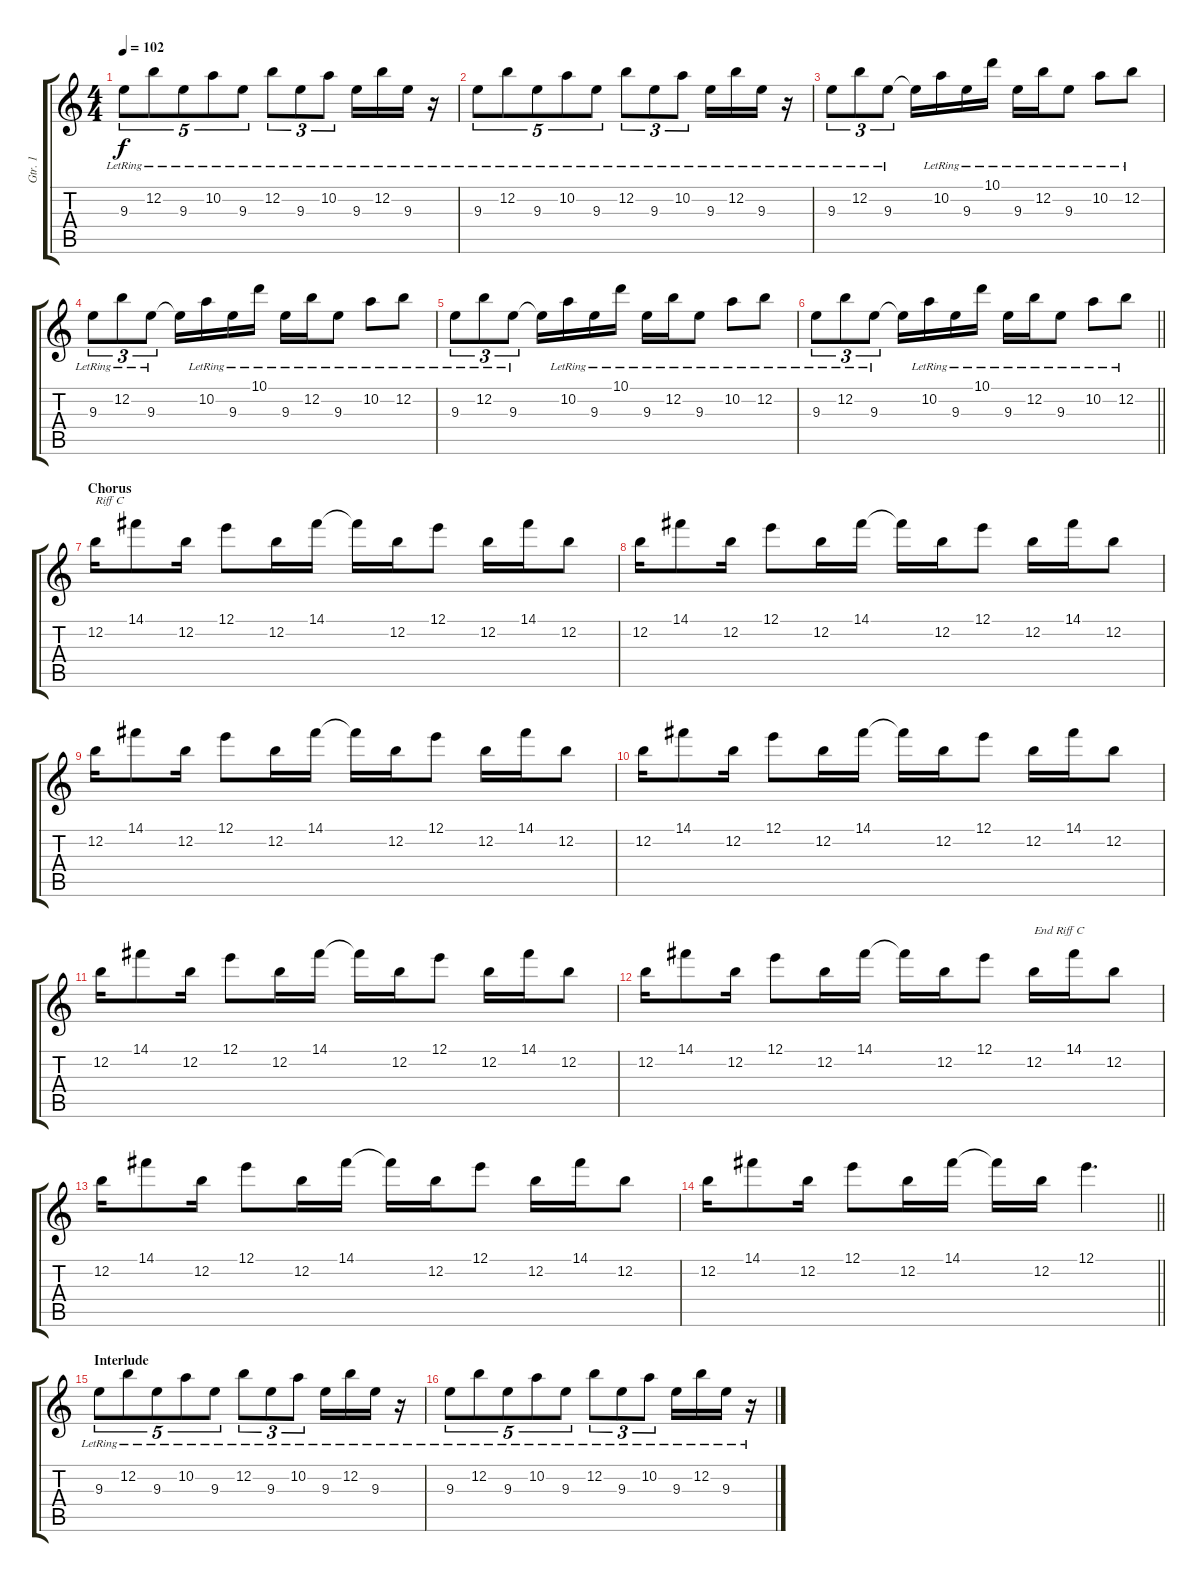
\track ("Gtr. 1" "Gtr. 1") {instrument electricguitarclean}
\staff {score tabs}
\tuning (E4 B3 G3 D3 A2 E2) {hide}
\ts (4 4)
\tempo 102
\clef g2
\ks c
9.3{lr}.8{tu (5 4) dy f} 12.2{lr}.8{tu (5 4)} 9.3{lr}.8{tu (5 4)} 10.2{lr}.8{tu (5 4)} 9.3{lr}.8{tu (5 4)} 12.2{lr}.8{tu (3 2)} 9.3{lr}.8{tu (3 2)} 10.2{lr}.8{tu (3 2)} 9.3{lr}.16 12.2{lr}.16 9.3{lr}.16 r.16 |
9.3{lr}.8{tu (5 4)} 12.2{lr}.8{tu (5 4)} 9.3{lr}.8{tu (5 4)} 10.2{lr}.8{tu (5 4)} 9.3{lr}.8{tu (5 4)} 12.2{lr}.8{tu (3 2)} 9.3{lr}.8{tu (3 2)} 10.2{lr}.8{tu (3 2)} 9.3{lr}.16 12.2{lr}.16 9.3{lr}.16 r.16 |
9.3{lr}.8{tu (3 2)} 12.2{lr}.8{tu (3 2)} 9.3{lr}.8{tu (3 2)} 9.3{t}.16 10.2{lr}.16 9.3{lr}.16 10.1{lr}.16 9.3{lr}.16 12.2{lr}.16 9.3{lr}.8 10.2{lr}.8 12.2{lr}.8 |
9.3{lr}.8{tu (3 2)} 12.2{lr}.8{tu (3 2)} 9.3{lr}.8{tu (3 2)} 9.3{t}.16 10.2{lr}.16 9.3{lr}.16 10.1{lr}.16 9.3{lr}.16 12.2{lr}.16 9.3{lr}.8 10.2{lr}.8 12.2{lr}.8 |
9.3{lr}.8{tu (3 2)} 12.2{lr}.8{tu (3 2)} 9.3{lr}.8{tu (3 2)} 9.3{t}.16 10.2{lr}.16 9.3{lr}.16 10.1{lr}.16 9.3{lr}.16 12.2{lr}.16 9.3{lr}.8 10.2{lr}.8 12.2{lr}.8 |
\barLineRight lightlight
9.3{lr}.8{tu (3 2)} 12.2{lr}.8{tu (3 2)} 9.3{lr}.8{tu (3 2)} 9.3{t}.16 10.2{lr}.16 9.3{lr}.16 10.1{lr}.16 9.3{lr}.16 12.2{lr}.16 9.3{lr}.8 10.2{lr}.8 12.2{lr}.8 |
\section ("" "Chorus")
12.2.16{txt "Riff C" instrument overdrivenguitar} 14.1.8 12.2.16 12.1.8 12.2.16 14.1.16 14.1{t}.16 12.2.16 12.1.8 12.2.16 14.1.16 12.2.8 |
12.2.16 14.1.8 12.2.16 12.1.8 12.2.16 14.1.16 14.1{t}.16 12.2.16 12.1.8 12.2.16 14.1.16 12.2.8 |
12.2.16 14.1.8 12.2.16 12.1.8 12.2.16 14.1.16 14.1{t}.16 12.2.16 12.1.8 12.2.16 14.1.16 12.2.8 |
12.2.16 14.1.8 12.2.16 12.1.8 12.2.16 14.1.16 14.1{t}.16 12.2.16 12.1.8 12.2.16 14.1.16 12.2.8 |
12.2.16 14.1.8 12.2.16 12.1.8 12.2.16 14.1.16 14.1{t}.16 12.2.16 12.1.8 12.2.16 14.1.16 12.2.8 |
12.2.16 14.1.8 12.2.16 12.1.8 12.2.16 14.1.16 14.1{t}.16 12.2.16 12.1.8 12.2.16{txt "End Riff C"} 14.1.16 12.2.8 |
12.2.16 14.1.8 12.2.16 12.1.8 12.2.16 14.1.16 14.1{t}.16 12.2.16 12.1.8 12.2.16 14.1.16 12.2.8 |
\barLineRight lightlight
12.2.16 14.1.8 12.2.16 12.1.8 12.2.16 14.1.16 14.1{t}.16 12.2.16 12.1.4{d} |
\section ("" "Interlude")
9.3{lr}.8{tu (5 4) instrument electricguitarclean} 12.2{lr}.8{tu (5 4)} 9.3{lr}.8{tu (5 4)} 10.2{lr}.8{tu (5 4)} 9.3{lr}.8{tu (5 4)} 12.2{lr}.8{tu (3 2)} 9.3{lr}.8{tu (3 2)} 10.2{lr}.8{tu (3 2)} 9.3{lr}.16 12.2{lr}.16 9.3{lr}.16 r.16 |
9.3{lr}.8{tu (5 4)} 12.2{lr}.8{tu (5 4)} 9.3{lr}.8{tu (5 4)} 10.2{lr}.8{tu (5 4)} 9.3{lr}.8{tu (5 4)} 12.2{lr}.8{tu (3 2)} 9.3{lr}.8{tu (3 2)} 10.2{lr}.8{tu (3 2)} 9.3{lr}.16 12.2{lr}.16 9.3{lr}.16 r.16
